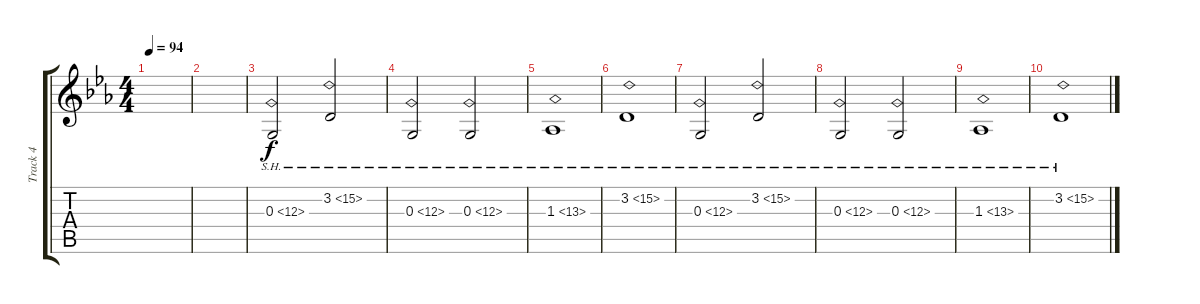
\track ("Track 4" "Track 4") {instrument stringensemble1}
\staff {score tabs}
\tuning (E4 B3 G3 D3 A2 E2) {hide}
\ts (4 4)
\tempo 94
\clef g2
\ks eb
|
|
0.3{sh 12}.2 3.2{sh 12}.2 |
0.3{sh 12}.2 0.3{sh 12}.2 |
1.3{sh 12}.1 |
3.2{sh 12}.1 |
0.3{sh 12}.2 3.2{sh 12}.2 |
0.3{sh 12}.2 0.3{sh 12}.2 |
1.3{sh 12}.1 |
3.2{sh 12}.1
